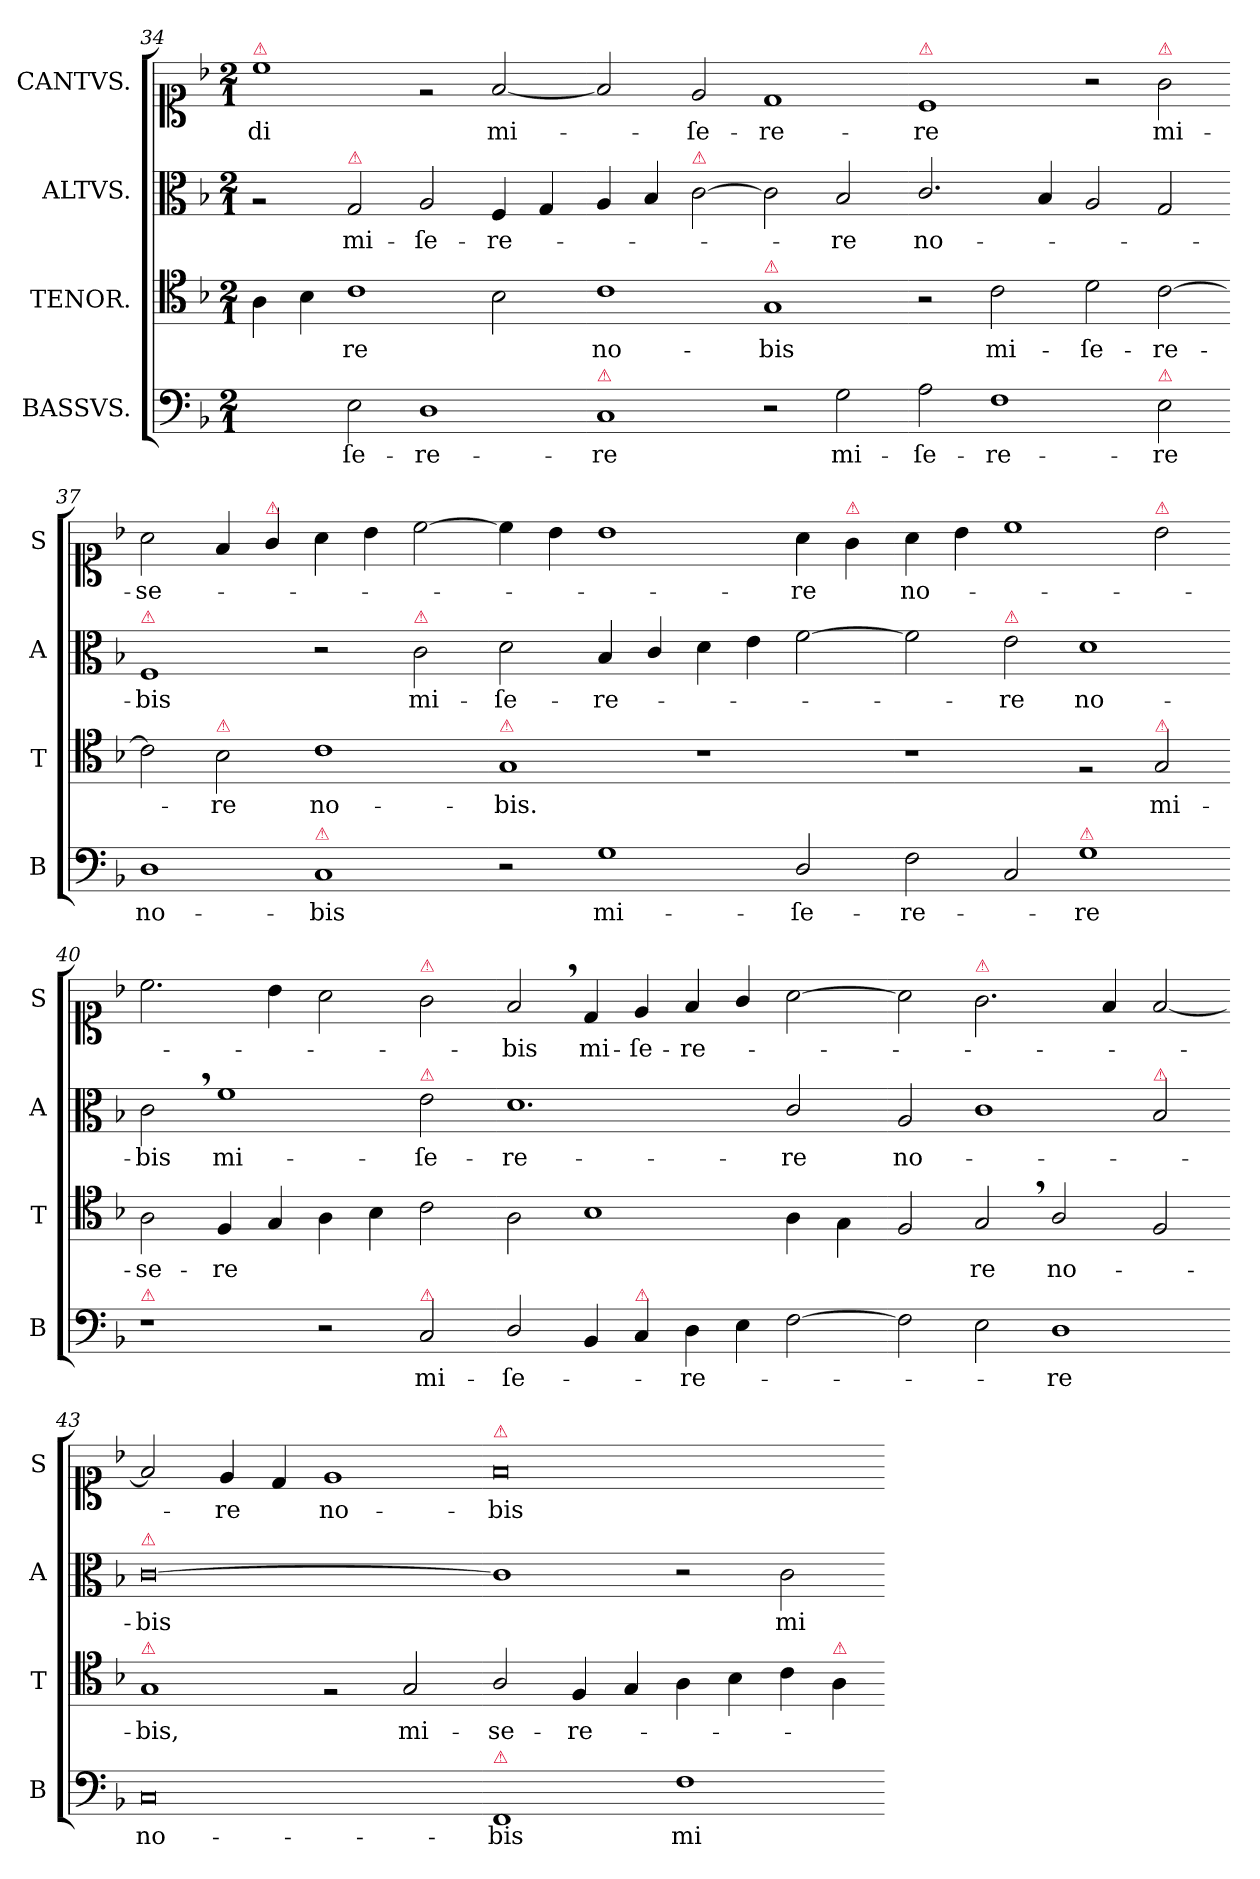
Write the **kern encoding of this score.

**kern	**text	**kern	**text	**kern	**text	**kern	**text
*part4	*part4	*part3	*part3	*part2	*part2	*part1	*part1
*staff4	*staff4	*staff3	*staff3	*staff2	*staff2	*staff1	*staff1
*I"BASSVS.	*	*I"TENOR.	*	*I"ALTVS.	*	*I"CANTVS.	*
*I'B	*	*I'T	*	*I'A	*	*I'S	*
*clefF4	*	*clefC4	*	*clefC3	*	*clefC1	*
*k[b-]	*	*k[b-]	*	*k[b-]	*	*k[b-]	*
*F:	*	*F:	*	*F:	*	*F:	*
*M2/1	*	*M2/1	*	*M2/1	*	*M2/1	*
=34	=34	=34	=34	=34	=34	=34	=34
!	!	!	!	!	!	!LO:TX:a:color=crimson:t=⚠	!
2ryy	.	4A\	.	2rA	.	1cc	-di
.	.	4B-\	.	.	.	.	.
!	!	!	!	!LO:TX:a:color=crimson:t=⚠	!	!	!
2E\	-ſe-	1c\	-re	2G/	mi-	.	.
1D	-re-	.	.	2A/	-ſe-	2re	.
.	.	2B-\	.	4F/	-re-	[2f/	mi-
.	.	.	.	4G/	.	.	.
=35-	=35-	=35-	=35-	=35-	=35-	=35-	=35-
!LO:TX:a:color=crimson:t=⚠	!	!	!	!	!	!	!
1C	-re	1c	no-	4A/	.	2f/]	.
.	.	.	.	4B-/	.	.	.
!	!	!	!	!LO:TX:a:color=crimson:t=⚠	!	!	!
.	.	.	.	[2c\	.	2e/	-ſe-
!	!	!LO:TX:a:color=crimson:t=⚠	!	!	!	!	!
2r	.	1G	-bis	2c]	.	1d	-re-
2G\	mi-	.	.	2B-/	-re	.	.
=36-	=36-	=36-	=36-	=36-	=36-	=36-	=36-
!	!	!	!	!	!	!LO:TX:a:color=crimson:t=⚠	!
2A\	-ſe-	2r	.	2.c/	no-	1c	-re
1F\	-re-	2c\	mi-	.	.	.	.
.	.	.	.	4B-/	.	.	.
.	.	2d\	-ſe-	2A/	.	2r	.
!	!	!	!	!	!	!LO:TX:a:color=crimson:t=⚠	!
!LO:TX:a:color=crimson:t=⚠	!	!	!	!	!	!	!
2E\	-re	[2c\	-re-	2G/	.	2g\	mi-
=37-	=37-	=37-	=37-	=37-	=37-	=37-	=37-
!	!	!	!	!LO:TX:a:color=crimson:t=⚠	!	!	!
1D	no-	2c\]	.	1F	-bis	2a\	-se-
!	!	!LO:TX:a:color=crimson:t=⚠	!	!	!	!	!
.	.	2B-\	-re	.	.	4f/	.
!	!	!	!	!	!	!LO:TX:a:color=crimson:t=⚠	!
.	.	.	.	.	.	4g/	.
!LO:TX:a:color=crimson:t=⚠	!	!	!	!	!	!	!
1C	-bis	1c	no-	2r	.	4a\	.
.	.	.	.	.	.	4b-\	.
!	!	!	!	!LO:TX:a:color=crimson:t=⚠	!	!	!
.	.	.	.	2c\	mi-	[2cc\	.
=38-	=38-	=38-	=38-	=38-	=38-	=38-	=38-
!	!	!LO:TX:a:color=crimson:t=⚠	!	!	!	!	!
2r	.	1G	-bis.	2d\	-ſe-	4cc\]	.
.	.	.	.	.	.	4b-\	.
1G\	mi-	.	.	4B-/	-re-	1b-\	.
.	.	.	.	4c/	.	.	.
.	.	1r	.	4d\	.	.	.
.	.	.	.	4e\	.	.	.
2D/	-ſe-	.	.	[2f\	.	4a\	-re
!	!	!	!	!	!	!LO:TX:a:color=crimson:t=⚠	!
.	.	.	.	.	.	4g\	.
=39-	=39-	=39-	=39-	=39-	=39-	=39-	=39-
2F\	-re-	1r	.	2f\]	.	4a\	no-
.	.	.	.	.	.	4b-\	.
!	!	!	!	!LO:TX:a:color=crimson:t=⚠	!	!	!
2C/	.	.	.	2e\	-re	1cc\	.
!LO:TX:a:color=crimson:t=⚠	!	!	!	!	!	!	!
1G	-re	2rF	.	1d	no-	.	.
!	!	!	!	!	!	!LO:TX:a:color=crimson:t=⚠	!
!	!	!LO:TX:a:color=crimson:t=⚠	!	!	!	!	!
.	.	2G/	mi-	.	.	2b-\	.
=40-	=40-	=40-	=40-	=40-	=40-	=40-	=40-
!LO:TX:a:color=crimson:t=⚠	!	!	!	!	!	!	!
1r	.	2A\	-se-	2c,\	-bis	2.cc\	.
.	.	4F/	-re	1f\	mi-	.	.
.	.	4G/	.	.	.	4b-\	.
2r	.	4A\	.	.	.	2a\	.
.	.	4B-\	.	.	.	.	.
!	!	!	!	!	!	!LO:TX:a:color=crimson:t=⚠	!
!	!	!	!	!LO:TX:a:color=crimson:t=⚠	!	!	!
!LO:TX:a:color=crimson:t=⚠	!	!	!	!	!	!	!
2C/	mi-	2c\	.	2e\	-ſe-	2g\	.
=41-	=41-	=41-	=41-	=41-	=41-	=41-	=41-
2D/	-ſe-	2A\	.	1.d	-re-	2f,/	-bis
4BB-/	.	1B-\	.	.	.	4d/	mi-
!LO:TX:a:color=crimson:t=⚠	!	!	!	!	!	!	!
4C/	.	.	.	.	.	4e/	-ſe-
4D\	-re-	.	.	.	.	4f/	-re-
4E\	.	.	.	.	.	4g/	.
[2F\	.	4A\	.	2c/	-re	[2a\	.
.	.	4G\	.	.	.	.	.
=42-	=42-	=42-	=42-	=42-	=42-	=42-	=42-
2F\]	.	2F/	.	2A/	no-	2a\]	.
!	!	!	!	!	!	!LO:TX:a:color=crimson:t=⚠	!
2E\	.	2G,/	re	1c\	.	2.g\	.
1D	-re	2A/	no-	.	.	.	.
.	.	.	.	.	.	4f/	.
!	!	!	!	!LO:TX:a:color=crimson:t=⚠	!	!	!
.	.	2F/	.	2B-/	.	[2f/	.
=43-	=43-	=43-	=43-	=43-	=43-	=43-	=43-
!	!	!	!	!LO:TX:a:color=crimson:t=⚠	!	!	!
!	!	!LO:TX:a:color=crimson:t=⚠	!	!	!	!	!
0C	no-	1G	-bis,	[0c	-bis	2f/]	.
.	.	.	.	.	.	4e/	-re
.	.	.	.	.	.	4d/	.
.	.	2rF	.	.	.	1e	no-
.	.	2G/	mi-	.	.	.	.
=44-	=44-	=44-	=44-	=44-	=44-	=44-	=44-
!	!	!	!	!	!	!LO:TX:a:color=crimson:t=⚠	!
!LO:TX:a:color=crimson:t=⚠	!	!	!	!	!	!	!
1FF	-bis	2A/	-se-	1c]	.	0f	-bis
.	.	4F/	-re-	.	.	.	.
.	.	4G/	.	.	.	.	.
1F	mi-	4A\	.	2r	.	.	.
.	.	4B-\	.	.	.	.	.
.	.	4c\	.	2c\	mi-	.	.
!	!	!LO:TX:a:color=crimson:t=⚠	!	!	!	!	!
.	.	4A\	.	.	.	.	.
=-	=-	=-	=-	=-	=-	=-	=-
*-	*-	*-	*-	*-	*-	*-	*-
